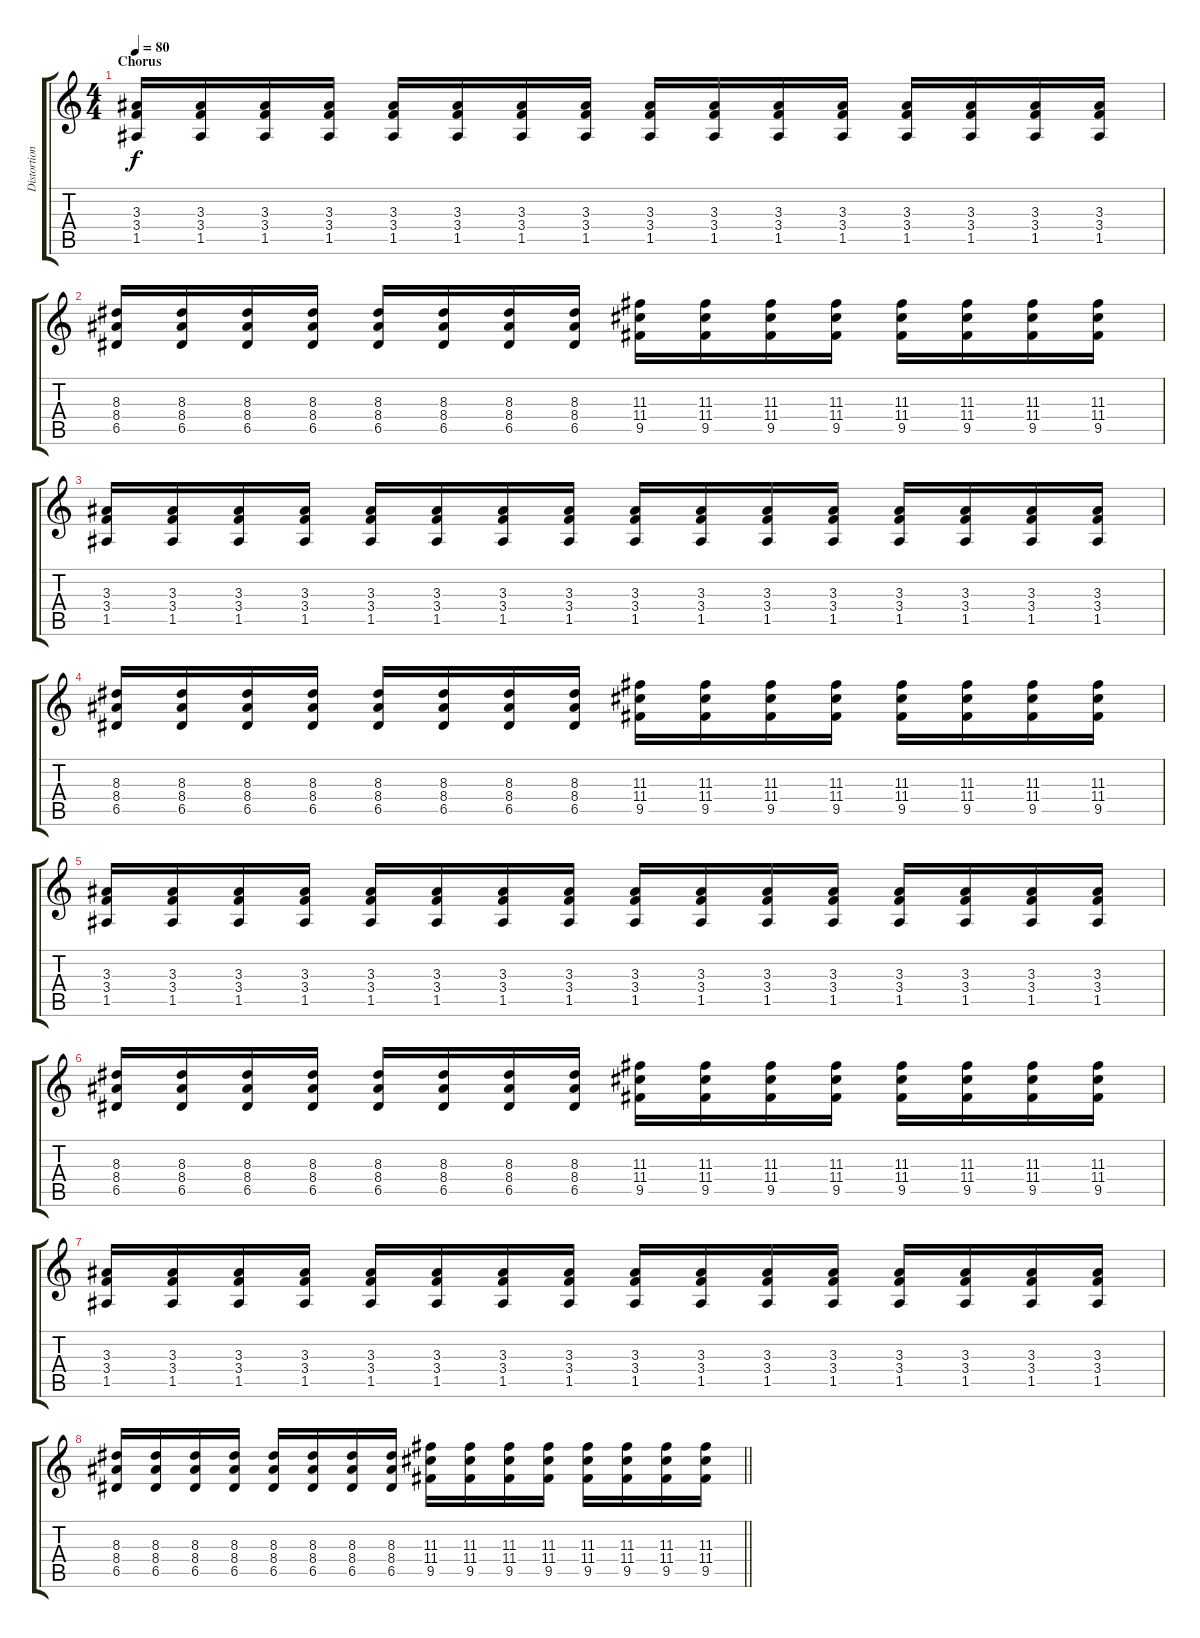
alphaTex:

\track ("Distortion Guitar" "Distortion") {instrument distortionguitar}
\staff {score tabs}
\tuning (E4 B3 G3 D3 A2 E2) {hide}
\ts (4 4)
\section ("" "Chorus")
\tempo 80
\clef g2
\ks c
(3.3 3.4 1.5).16{dy f} (3.3 3.4 1.5).16 (3.3 3.4 1.5).16 (3.3 3.4 1.5).16 (3.3 3.4 1.5).16 (3.3 3.4 1.5).16 (3.3 3.4 1.5).16 (3.3 3.4 1.5).16 (3.3 3.4 1.5).16 (3.3 3.4 1.5).16 (3.3 3.4 1.5).16 (3.3 3.4 1.5).16 (3.3 3.4 1.5).16 (3.3 3.4 1.5).16 (3.3 3.4 1.5).16 (3.3 3.4 1.5).16 |
(8.3 8.4 6.5).16 (8.3 8.4 6.5).16 (8.3 8.4 6.5).16 (8.3 8.4 6.5).16 (8.3 8.4 6.5).16 (8.3 8.4 6.5).16 (8.3 8.4 6.5).16 (8.3 8.4 6.5).16 (11.3 11.4 9.5).16 (11.3 11.4 9.5).16 (11.3 11.4 9.5).16 (11.3 11.4 9.5).16 (11.3 11.4 9.5).16 (11.3 11.4 9.5).16 (11.3 11.4 9.5).16 (11.3 11.4 9.5).16 |
(3.3 3.4 1.5).16 (3.3 3.4 1.5).16 (3.3 3.4 1.5).16 (3.3 3.4 1.5).16 (3.3 3.4 1.5).16 (3.3 3.4 1.5).16 (3.3 3.4 1.5).16 (3.3 3.4 1.5).16 (3.3 3.4 1.5).16 (3.3 3.4 1.5).16 (3.3 3.4 1.5).16 (3.3 3.4 1.5).16 (3.3 3.4 1.5).16 (3.3 3.4 1.5).16 (3.3 3.4 1.5).16 (3.3 3.4 1.5).16 |
(8.3 8.4 6.5).16 (8.3 8.4 6.5).16 (8.3 8.4 6.5).16 (8.3 8.4 6.5).16 (8.3 8.4 6.5).16 (8.3 8.4 6.5).16 (8.3 8.4 6.5).16 (8.3 8.4 6.5).16 (11.3 11.4 9.5).16 (11.3 11.4 9.5).16 (11.3 11.4 9.5).16 (11.3 11.4 9.5).16 (11.3 11.4 9.5).16 (11.3 11.4 9.5).16 (11.3 11.4 9.5).16 (11.3 11.4 9.5).16 |
(3.3 3.4 1.5).16 (3.3 3.4 1.5).16 (3.3 3.4 1.5).16 (3.3 3.4 1.5).16 (3.3 3.4 1.5).16 (3.3 3.4 1.5).16 (3.3 3.4 1.5).16 (3.3 3.4 1.5).16 (3.3 3.4 1.5).16 (3.3 3.4 1.5).16 (3.3 3.4 1.5).16 (3.3 3.4 1.5).16 (3.3 3.4 1.5).16 (3.3 3.4 1.5).16 (3.3 3.4 1.5).16 (3.3 3.4 1.5).16 |
(8.3 8.4 6.5).16 (8.3 8.4 6.5).16 (8.3 8.4 6.5).16 (8.3 8.4 6.5).16 (8.3 8.4 6.5).16 (8.3 8.4 6.5).16 (8.3 8.4 6.5).16 (8.3 8.4 6.5).16 (11.3 11.4 9.5).16 (11.3 11.4 9.5).16 (11.3 11.4 9.5).16 (11.3 11.4 9.5).16 (11.3 11.4 9.5).16 (11.3 11.4 9.5).16 (11.3 11.4 9.5).16 (11.3 11.4 9.5).16 |
(3.3 3.4 1.5).16 (3.3 3.4 1.5).16 (3.3 3.4 1.5).16 (3.3 3.4 1.5).16 (3.3 3.4 1.5).16 (3.3 3.4 1.5).16 (3.3 3.4 1.5).16 (3.3 3.4 1.5).16 (3.3 3.4 1.5).16 (3.3 3.4 1.5).16 (3.3 3.4 1.5).16 (3.3 3.4 1.5).16 (3.3 3.4 1.5).16 (3.3 3.4 1.5).16 (3.3 3.4 1.5).16 (3.3 3.4 1.5).16 |
\barLineRight lightlight
(8.3 8.4 6.5).16 (8.3 8.4 6.5).16 (8.3 8.4 6.5).16 (8.3 8.4 6.5).16 (8.3 8.4 6.5).16 (8.3 8.4 6.5).16 (8.3 8.4 6.5).16 (8.3 8.4 6.5).16 (11.3 11.4 9.5).16 (11.3 11.4 9.5).16 (11.3 11.4 9.5).16 (11.3 11.4 9.5).16 (11.3 11.4 9.5).16 (11.3 11.4 9.5).16 (11.3 11.4 9.5).16 (11.3 11.4 9.5).16
